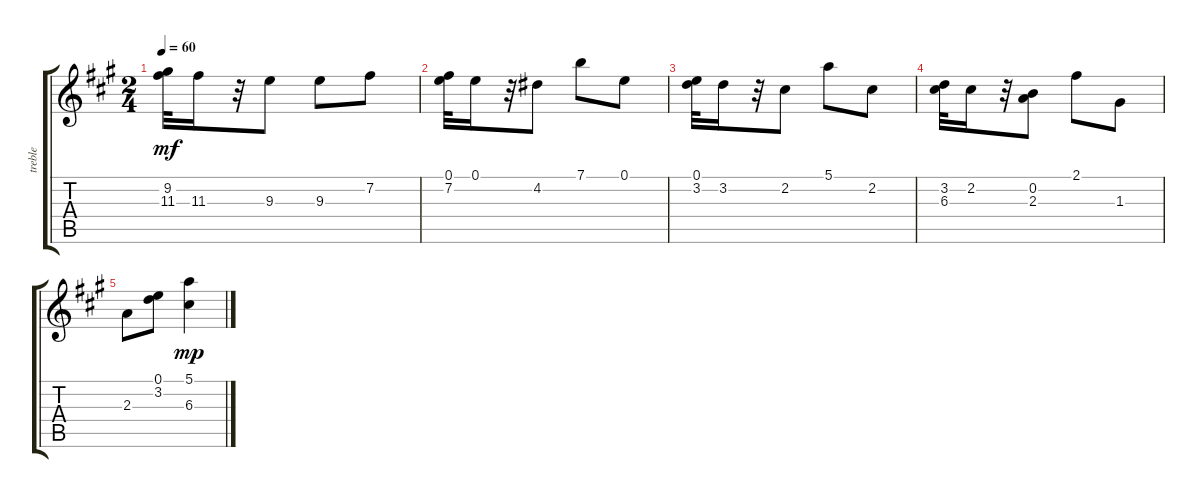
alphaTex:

\track ("treble              " "treble    ") {instrument acousticguitarnylon}
\staff {score tabs}
\tuning (E4 B3 G3 D3 A2 E2) {hide}
\ts (2 4)
\tempo 60
\clef g2
\ks a
(9.2 11.3).32{dy mf} 11.3.16 r.32 9.3.8 9.3.8 7.2.8 |
(0.1 7.2).32 0.1.16 r.32 4.2.8 7.1.8 0.1.8 |
(0.1 3.2).32 3.2.16 r.32 2.2.8 5.1.8 2.2.8 |
(3.2 6.3).32 2.2.16 r.32 (0.2 2.3).8 2.1.8 1.3.8 |
2.3.8 (0.1 3.2).8 (5.1 6.3).4{dy mp}
